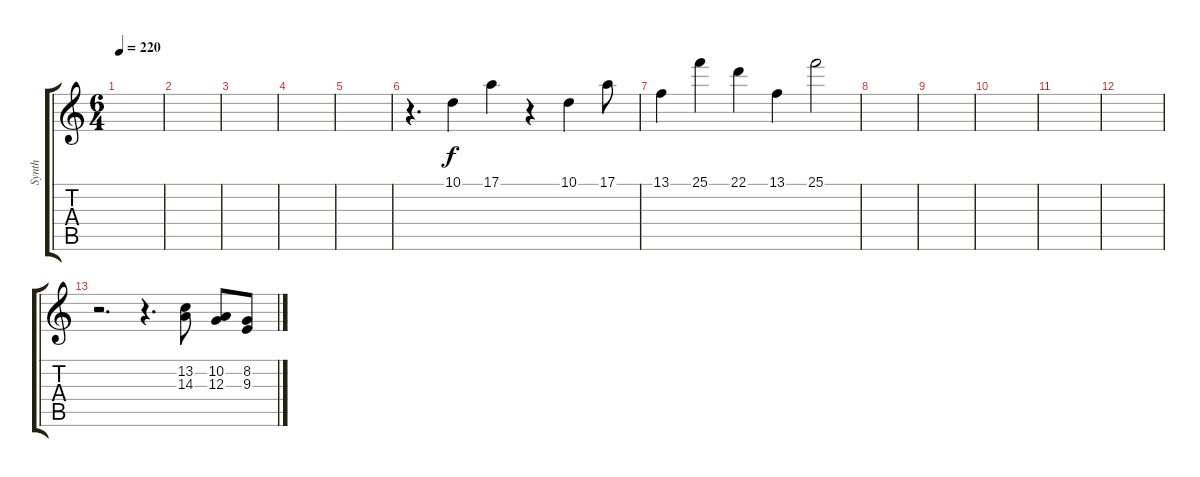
\track ("Synth" "Synth") {instrument dulcimer}
\staff {score tabs}
\tuning (E4 B3 G3 D3 A2 E2) {hide}
\ts (6 4)
\tempo 220
\clef g2
\ks c
|
|
|
|
|
r.4{d balance 13} 10.1.4 17.1.4 r.4 10.1.4 17.1.8 |
13.1.4 25.1.4 22.1.4 13.1.4 25.1.2 |
|
|
|
|
|
r.2{d} r.4{d} (13.2 14.3).8{balance 8} (10.2 12.3).8 (8.2 9.3).8
